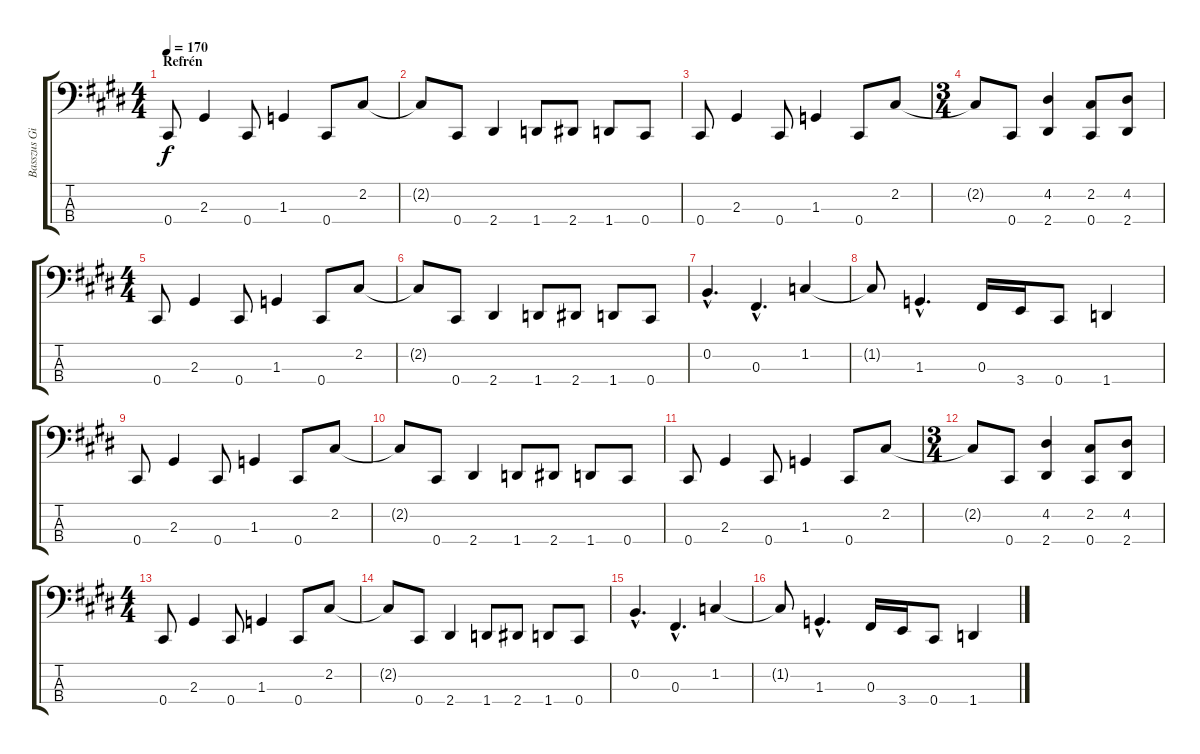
\track ("Basszus Gitár" "Basszus Gi") {instrument electricbassfinger}
\staff {score tabs}
\tuning (E2 B1 Gb1 Db1) {hide}
\ts (4 4)
\section ("" "Refrén")
\tempo 170
\clef f4
\ks c#minor
0.4.8{dy f} 2.3.4 0.4.8 1.3.4 0.4.8 2.2.8 |
2.2{t}.8 0.4.8 2.4.4 1.4.8 2.4.8 1.4.8 0.4.8 |
0.4.8 2.3.4 0.4.8 1.3.4 0.4.8 2.2.8 |
\ts (3 4)
2.2{t}.8 0.4.8 (4.2 2.4).4 (2.2 0.4).8 (4.2 2.4).8 |
\ts (4 4)
0.4.8 2.3.4 0.4.8 1.3.4 0.4.8 2.2.8 |
2.2{t}.8 0.4.8 2.4.4 1.4.8 2.4.8 1.4.8 0.4.8 |
0.2{hac}.4{d} 0.3{hac}.4{d} 1.2.4 |
1.2{t}.8 1.3{hac}.4{d} 0.3.16 3.4.16 0.4.8 1.4.4 |
0.4.8 2.3.4 0.4.8 1.3.4 0.4.8 2.2.8 |
2.2{t}.8 0.4.8 2.4.4 1.4.8 2.4.8 1.4.8 0.4.8 |
0.4.8 2.3.4 0.4.8 1.3.4 0.4.8 2.2.8 |
\ts (3 4)
2.2{t}.8 0.4.8 (4.2 2.4).4 (2.2 0.4).8 (4.2 2.4).8 |
\ts (4 4)
0.4.8 2.3.4 0.4.8 1.3.4 0.4.8 2.2.8 |
2.2{t}.8 0.4.8 2.4.4 1.4.8 2.4.8 1.4.8 0.4.8 |
0.2{hac}.4{d} 0.3{hac}.4{d} 1.2.4 |
1.2{t}.8 1.3{hac}.4{d} 0.3.16 3.4.16 0.4.8 1.4.4
